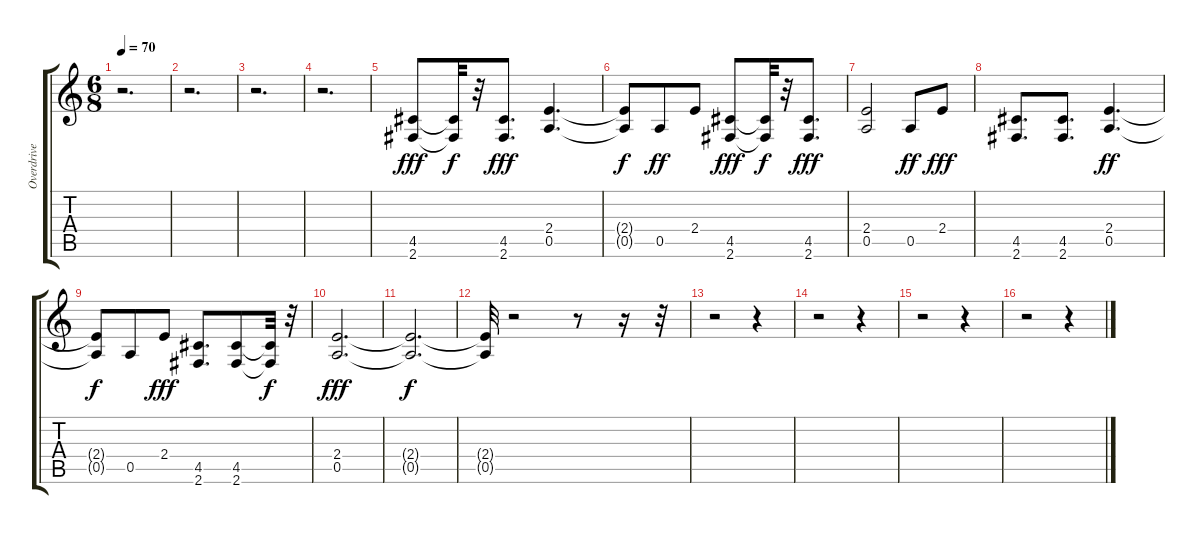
\track ("Overdrive" "Overdrive") {instrument overdrivenguitar}
\staff {score tabs}
\tuning (E4 B3 G3 D3 A2 E2) {hide}
\ts (6 8)
\tempo 70
\clef g2
\ks c
r.2{d dy fff} |
r.2{d} |
r.2{d} |
r.2{d} |
(4.5 2.6).8 (4.5{t} 2.6{t}).32{dy f} r.32 (4.5 2.6).8{d dy fff} (2.4 0.5).4{d} |
(2.4{t} 0.5{t}).8{dy f} 0.5.8{dy ff} 2.4.8 (4.5 2.6).8{dy fff} (4.5{t} 2.6{t}).32{dy f} r.32 (4.5 2.6).8{d dy fff} |
(2.4 0.5).2 0.5.8{dy ff} 2.4.8{dy fff} |
(4.5 2.6).8{d} (4.5 2.6).8{d} (2.4 0.5).4{d dy ff} |
(2.4{t} 0.5{t}).8{dy f} 0.5.8 2.4.8{dy fff} (4.5 2.6).8{d} (4.5 2.6).8 (4.5{t} 2.6{t}).32{dy f} r.32 |
(2.4 0.5).2{d dy fff} |
(2.4{t} 0.5{t}).2{d dy f} |
(2.4{t} 0.5{t}).32 r.2 r.8 r.16 r.32 |
r.2 r.4 |
r.2 r.4 |
r.2 r.4 |
r.2 r.4
